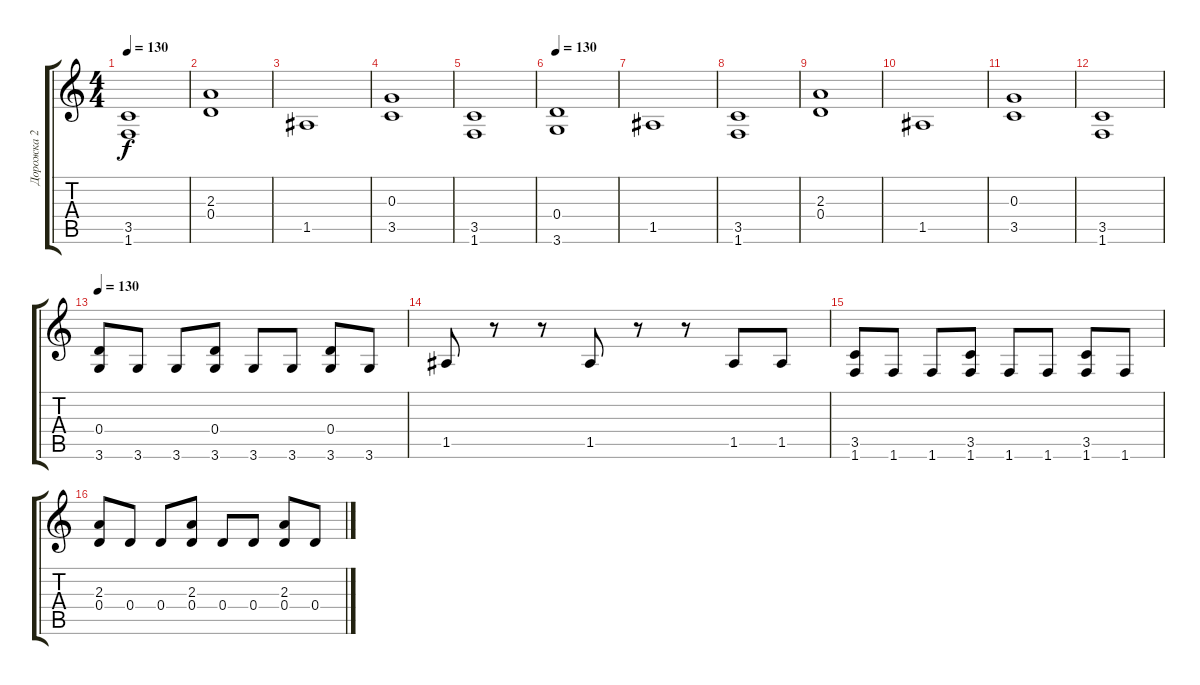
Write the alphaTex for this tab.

\track ("Дорожка 2" "Дорожка 2") {instrument distortionguitar}
\staff {score tabs}
\tuning (E4 B3 G3 D3 A2 E2) {hide}
\ts (4 4)
\tempo 130
\clef g2
\ks c
(3.5 1.6).1{dy f} |
(2.3 0.4).1 |
1.5.1 |
(0.3 3.5).1 |
(3.5 1.6).1 |
\tempo 130
(0.4 3.6).1 |
1.5.1 |
(3.5 1.6).1 |
(2.3 0.4).1 |
1.5.1 |
(0.3 3.5).1 |
(3.5 1.6).1 |
\tempo 130
(0.4 3.6).8 3.6.8 3.6.8 (0.4 3.6).8 3.6.8 3.6.8 (0.4 3.6).8 3.6.8 |
1.5.8 r.8 r.8 1.5.8 r.8 r.8 1.5.8 1.5.8 |
(3.5 1.6).8 1.6.8 1.6.8 (3.5 1.6).8 1.6.8 1.6.8 (3.5 1.6).8 1.6.8 |
(2.3 0.4).8 0.4.8 0.4.8 (2.3 0.4).8 0.4.8 0.4.8 (2.3 0.4).8 0.4.8
